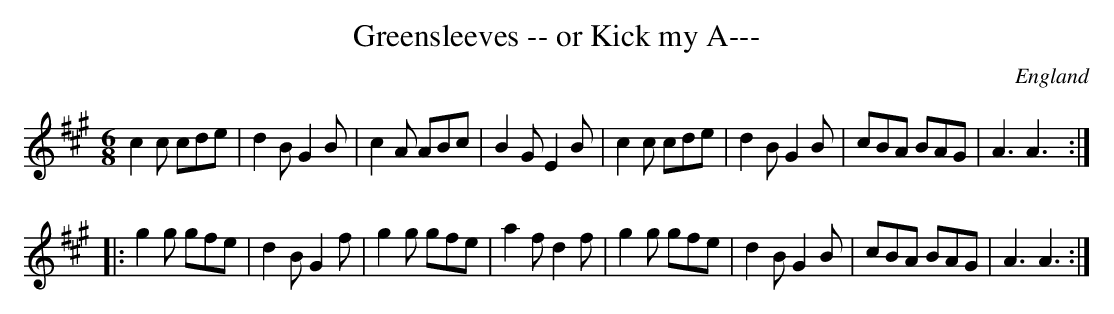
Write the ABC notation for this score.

X:1
T:Greensleeves -- or Kick my A---
L:1/8
M:6/8
O:England
K:A
c2c cde | d2B G2B | c2A ABc | B2G E2B | \
c2c cde | d2B G2B | cBA BAG | A3 A3 :|
|:g2g gfe | d2B G2f | g2g gfe | a2f d2f | \
g2g gfe | d2B G2B | cBA BAG | A3 A3 :|
